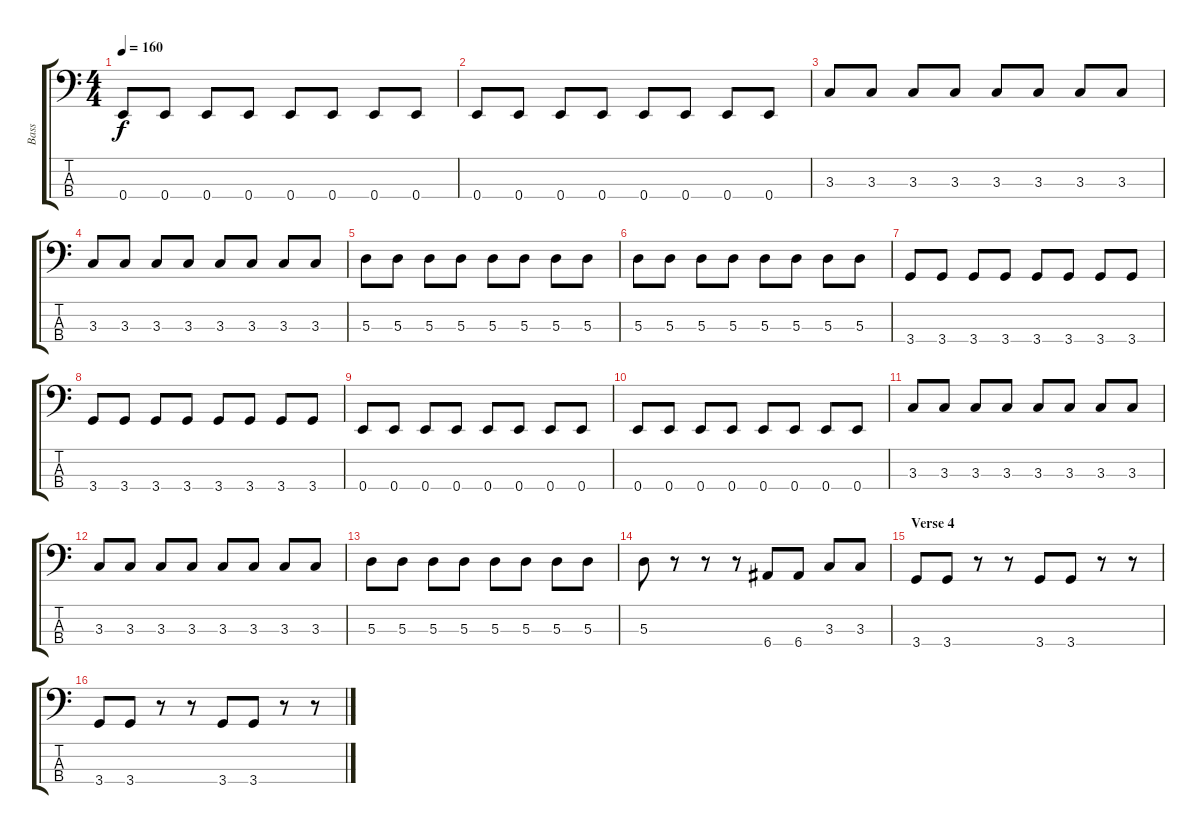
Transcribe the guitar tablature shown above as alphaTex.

\track ("Bass" "Bass") {instrument electricbasspick}
\staff {score tabs}
\tuning (G2 D2 A1 E1) {hide}
\ts (4 4)
\tempo 160
\clef f4
\ks c
0.4.8{dy f} 0.4.8 0.4.8 0.4.8 0.4.8 0.4.8 0.4.8 0.4.8 |
0.4.8 0.4.8 0.4.8 0.4.8 0.4.8 0.4.8 0.4.8 0.4.8 |
3.3.8 3.3.8 3.3.8 3.3.8 3.3.8 3.3.8 3.3.8 3.3.8 |
3.3.8 3.3.8 3.3.8 3.3.8 3.3.8 3.3.8 3.3.8 3.3.8 |
5.3.8 5.3.8 5.3.8 5.3.8 5.3.8 5.3.8 5.3.8 5.3.8 |
5.3.8 5.3.8 5.3.8 5.3.8 5.3.8 5.3.8 5.3.8 5.3.8 |
3.4.8 3.4.8 3.4.8 3.4.8 3.4.8 3.4.8 3.4.8 3.4.8 |
3.4.8 3.4.8 3.4.8 3.4.8 3.4.8 3.4.8 3.4.8 3.4.8 |
0.4.8 0.4.8 0.4.8 0.4.8 0.4.8 0.4.8 0.4.8 0.4.8 |
0.4.8 0.4.8 0.4.8 0.4.8 0.4.8 0.4.8 0.4.8 0.4.8 |
3.3.8 3.3.8 3.3.8 3.3.8 3.3.8 3.3.8 3.3.8 3.3.8 |
3.3.8 3.3.8 3.3.8 3.3.8 3.3.8 3.3.8 3.3.8 3.3.8 |
5.3.8 5.3.8 5.3.8 5.3.8 5.3.8 5.3.8 5.3.8 5.3.8 |
5.3.8 r.8 r.8 r.8 6.4.8 6.4.8 3.3.8 3.3.8 |
\section ("" "Verse 4")
3.4.8 3.4.8 r.8 r.8 3.4.8 3.4.8 r.8 r.8 |
3.4.8 3.4.8 r.8 r.8 3.4.8 3.4.8 r.8 r.8
